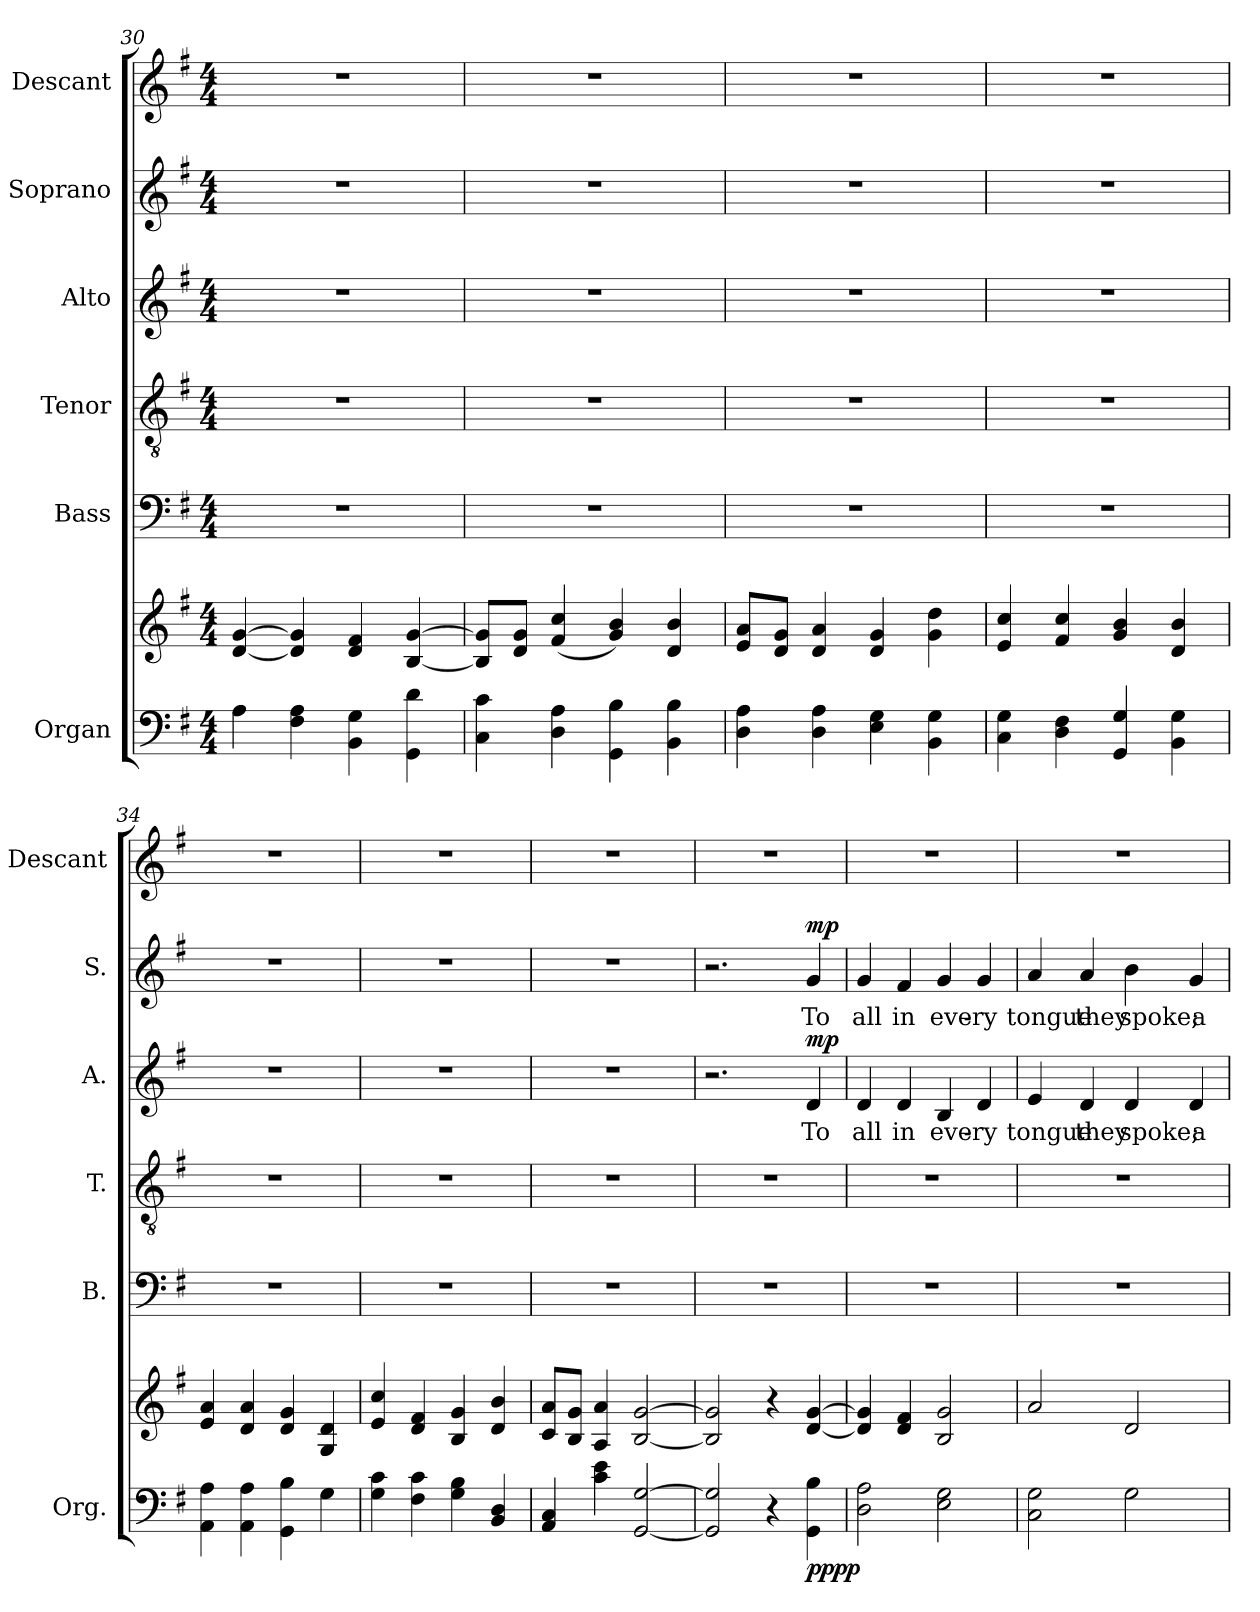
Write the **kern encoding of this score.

**kern	**kern	**dynam	**kern	**kern	**kern	**text	**dynam	**kern	**text	**dynam	**kern
*part6	*part6	*part6	*part5	*part4	*part3	*part3	*part3	*part2	*part2	*part2	*part1
*staff7	*staff6	*staff6/7	*staff5	*staff4	*staff3	*staff3	*staff3	*staff2	*staff2	*staff2	*staff1
*I"Organ	*	*	*I"Bass	*I"Tenor	*I"Alto	*	*	*I"Soprano	*	*	*I"Descant
*I'Org.	*	*	*I'B.	*I'T.	*I'A.	*	*	*I'S.	*	*	*I'Descant
*clefF4	*clefG2	*	*clefF4	*clefGv2	*clefG2	*	*	*clefG2	*	*	*clefG2
*k[f#]	*k[f#]	*	*k[f#]	*k[f#]	*k[f#]	*	*	*k[f#]	*	*	*k[f#]
*M4/4	*M4/4	*	*M4/4	*M4/4	*M4/4	*	*	*M4/4	*	*	*M4/4
=30	=30	=30	=30	=30	=30	=30	=30	=30	=30	=30	=30
4A\	[4d/ [4g/	.	1r	1r	1r	.	.	1r	.	.	1r
4F#\ 4A\	4d/] 4g/]	.	.	.	.	.	.	.	.	.	.
4BB\ 4G\	4d/ 4f#/	.	.	.	.	.	.	.	.	.	.
4GG\ 4d\	[4B/ [4g/	.	.	.	.	.	.	.	.	.	.
=31	=31	=31	=31	=31	=31	=31	=31	=31	=31	=31	=31
4C\ 4c\	8B/] 8g/]L	.	1r	1r	1r	.	.	1r	.	.	1r
.	8d/ 8g/J	.	.	.	.	.	.	.	.	.	.
4D\ 4A\	(<4f#/ 4cc/	.	.	.	.	.	.	.	.	.	.
4GG\ 4B\	4g/ 4b/)	.	.	.	.	.	.	.	.	.	.
4BB\ 4B\	4d/ 4b/	.	.	.	.	.	.	.	.	.	.
!!LO:PB:g=z
=32	=32	=32	=32	=32	=32	=32	=32	=32	=32	=32	=32
4D\ 4A\	8e/ 8a/L	.	1r	1r	1r	.	.	1r	.	.	1r
.	8d/ 8g/J	.	.	.	.	.	.	.	.	.	.
4D\ 4A\	4d/ 4a/	.	.	.	.	.	.	.	.	.	.
4E\ 4G\	4d/ 4g/	.	.	.	.	.	.	.	.	.	.
4BB\ 4G\	4g\ 4dd\	.	.	.	.	.	.	.	.	.	.
=33	=33	=33	=33	=33	=33	=33	=33	=33	=33	=33	=33
4C\ 4G\	4e/ 4cc/	.	1r	1r	1r	.	.	1r	.	.	1r
4D\ 4F#\	4f#/ 4cc/	.	.	.	.	.	.	.	.	.	.
4GG/ 4G/	4g/ 4b/	.	.	.	.	.	.	.	.	.	.
4BB\ 4G\	4d/ 4b/	.	.	.	.	.	.	.	.	.	.
=34	=34	=34	=34	=34	=34	=34	=34	=34	=34	=34	=34
4AA\ 4A\	4e/ 4a/	.	1r	1r	1r	.	.	1r	.	.	1r
4AA\ 4A\	4d/ 4a/	.	.	.	.	.	.	.	.	.	.
4GG\ 4B\	4d/ 4g/	.	.	.	.	.	.	.	.	.	.
4G\	4G/ 4d/	.	.	.	.	.	.	.	.	.	.
=35	=35	=35	=35	=35	=35	=35	=35	=35	=35	=35	=35
4G\ 4c\	4e/ 4cc/	.	1r	1r	1r	.	.	1r	.	.	1r
4F#\ 4c\	4d/ 4f#/	.	.	.	.	.	.	.	.	.	.
4G\ 4B\	4B/ 4g/	.	.	.	.	.	.	.	.	.	.
4BB/ 4D/	4d/ 4b/	.	.	.	.	.	.	.	.	.	.
=36	=36	=36	=36	=36	=36	=36	=36	=36	=36	=36	=36
4AA/ 4C/	8c/ 8a/L	.	1r	1r	1r	.	.	1r	.	.	1r
.	8B/ 8g/J	.	.	.	.	.	.	.	.	.	.
4c\ 4e\	4A/ 4a/	.	.	.	.	.	.	.	.	.	.
[2GG/ [2G/	[2B/ [2g/	.	.	.	.	.	.	.	.	.	.
=37	=37	=37	=37	=37	=37	=37	=37	=37	=37	=37	=37
2GG/] 2G/]	2B/] 2g/]	.	1r	1r	2.r	.	.	2.r	.	.	1r
4r	4r	.	.	.	.	.	.	.	.	.	.
!	!	!LO:DY:b=2	!	!	!	!LO:LY:b	!	!	!LO:LY:b	!	!
!	!	!LO:DY:n=1:b	!	!	!	!	!LO:DY:b	!	!	!LO:DY:b	!
4GG\ 4B\	[4d/ [4g/	pp pp	.	.	4d/	To	mp	4g/	To	mp	.
=38	=38	=38	=38	=38	=38	=38	=38	=38	=38	=38	=38
!	!	!	!	!	!	!LO:LY:b	!	!	!LO:LY:b	!	!
2D\ 2A\	4d/] 4g/]	.	1r	1r	4d/	all	.	4g/	all	.	1r
!	!	!	!	!	!	!LO:LY:b	!	!	!LO:LY:b	!	!
.	4d/ 4f#/	.	.	.	4d/	in	.	4f#/	in	.	.
!	!	!	!	!	!	!LO:LY:b	!	!	!LO:LY:b	!	!
2E\ 2G\	2B/ 2g/	.	.	.	4B/	eve-	.	4g/	eve-	.	.
!	!	!	!	!	!	!LO:LY:b	!	!	!LO:LY:b	!	!
.	.	.	.	.	4d/	-ry	.	4g/	-ry	.	.
!!LO:LB:g=z
=39	=39	=39	=39	=39	=39	=39	=39	=39	=39	=39	=39
!	!	!	!	!	!	!LO:LY:b	!	!	!LO:LY:b	!	!
2C\ 2G\	2a/	.	1r	1r	4e/	tongue	.	4a/	tongue	.	1r
!	!	!	!	!	!	!LO:LY:b	!	!	!LO:LY:b	!	!
.	.	.	.	.	4d/	they	.	4a/	they	.	.
!	!	!	!	!	!	!LO:LY:b	!	!	!LO:LY:b	!	!
2G\	2d/	.	.	.	4d/	spoke;	.	4b\	spoke;	.	.
!	!	!	!	!	!	!LO:LY:b	!	!	!LO:LY:b	!	!
.	.	.	.	.	4d/	a-	.	4g/	a-	.	.
=	=	=	=	=	=	=	=	=	=	=	=
*-	*-	*-	*-	*-	*-	*-	*-	*-	*-	*-	*-
